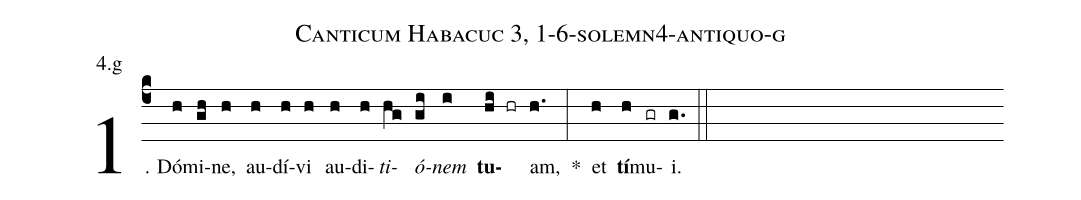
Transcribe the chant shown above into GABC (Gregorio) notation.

name: Canticum Habacuc 3, 1-6-solemn4-antiquo-g;
annotation: 4.g;
%%
(c4)1. Dó(h)mi(gh)ne,(h) au(h)dí(h)vi(h) au(h)di(h)<i>ti</i>(hg)<i>ó</i>(gi)<i>nem</i>(i) <b>tu</b>(hi hr)am,(h.) *(:) et(h) <b>tí</b>(h)mu(gr)i.(g.) (::)
